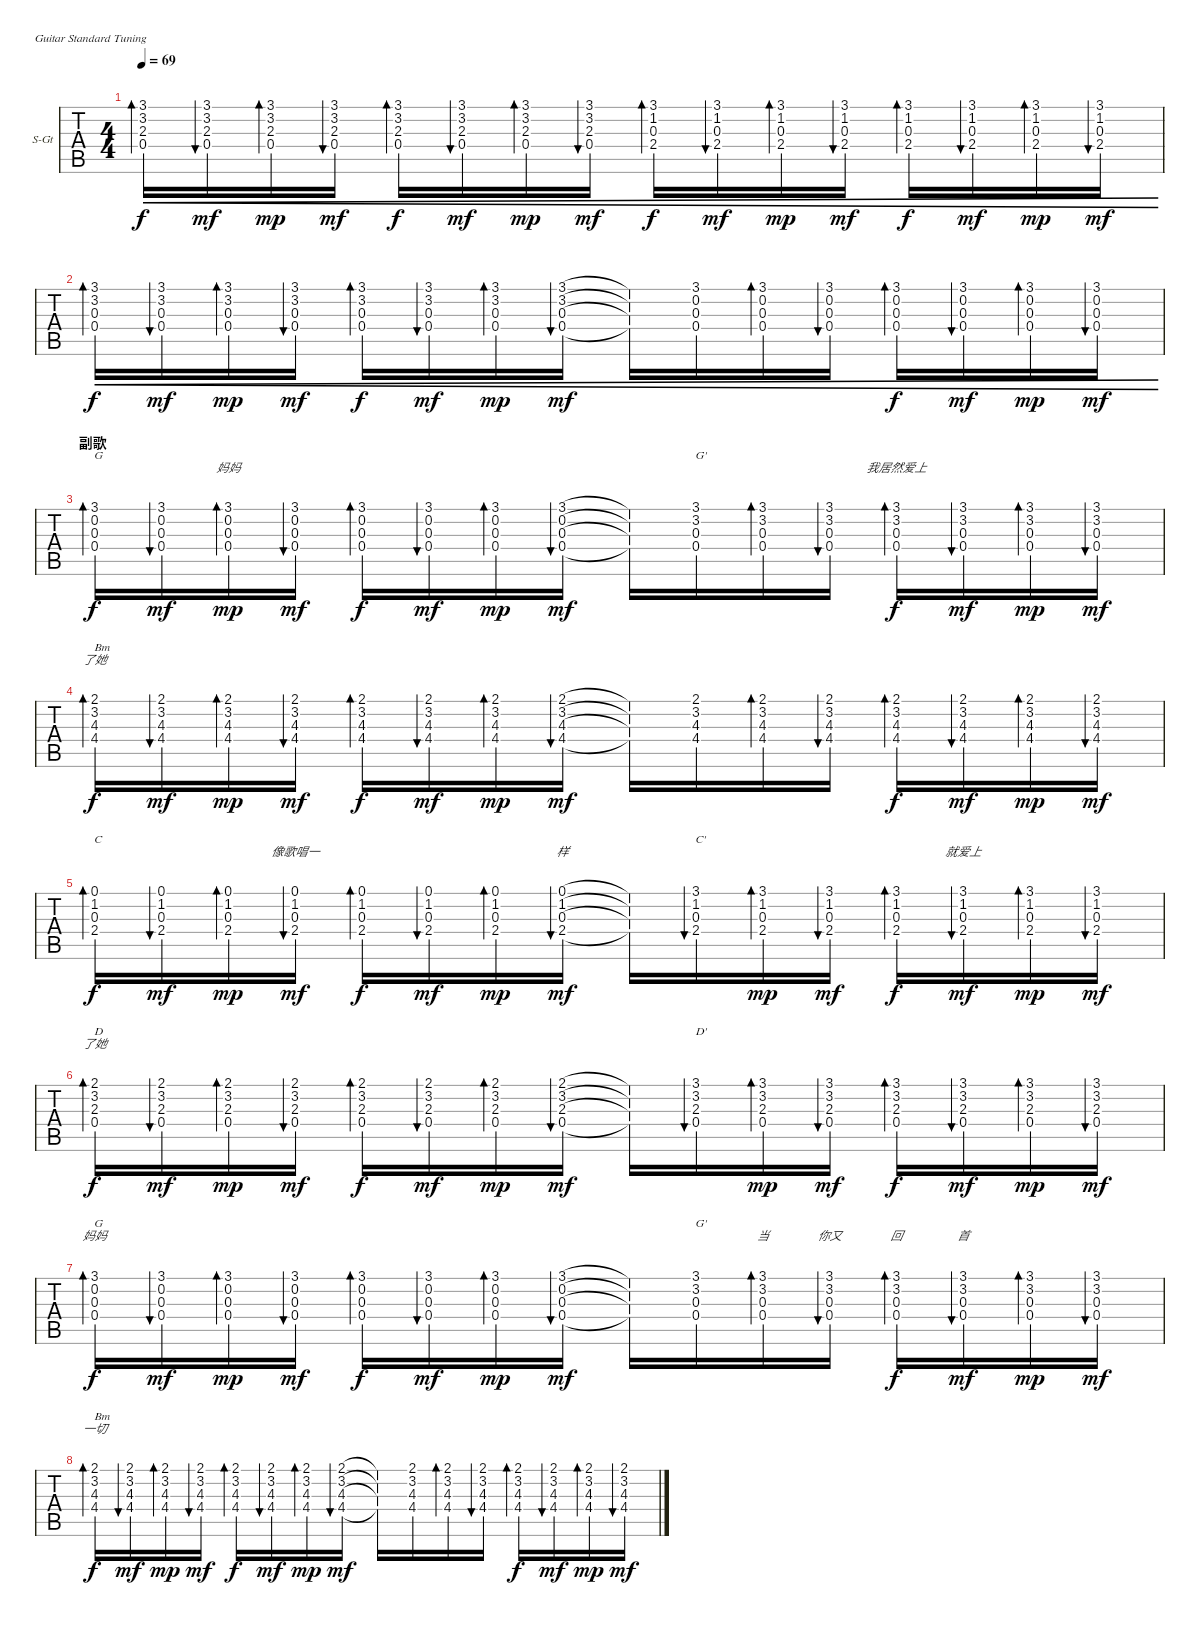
\defaultSystemsLayout 4
\bracketExtendMode groupsimilarinstruments
\firstSystemTrackNameOrientation horizontal
\otherSystemsTrackNameOrientation horizontal
\track ("节奏吉他" "S-Gt") {instrument acousticguitarsteel}
\staff {tabs}
\tuning (E4 B3 G3 D3 A2 E2)
\ts (4 4)
\tempo 69
\clef g2
\ks c
(3.1 3.2 2.3 0.4).16{bd 39 lyrics (0 "") lyrics (1 "") lyrics (2 "") lyrics (3 "") lyrics (4 "") cre dy f} (3.1 3.2 2.3 0.4).16{bu 41 lyrics (0 "") lyrics (1 "") lyrics (2 "") lyrics (3 "") lyrics (4 "") cre dy mf} (3.1 3.2 2.3 0.4).16{bd 31 lyrics (0 "") lyrics (1 "") lyrics (2 "") lyrics (3 "") lyrics (4 "") cre dy mp} (3.1 3.2 2.3 0.4).16{bu 30 lyrics (0 "") lyrics (1 "") lyrics (2 "") lyrics (3 "") lyrics (4 "") cre dy mf} (3.1 3.2 2.3 0.4).16{bd 31 lyrics (0 "") lyrics (1 "") lyrics (2 "") lyrics (3 "") lyrics (4 "") cre dy f} (3.1 3.2 2.3 0.4).16{bu 30 lyrics (0 "") lyrics (1 "") lyrics (2 "") lyrics (3 "") lyrics (4 "") cre dy mf} (3.1 3.2 2.3 0.4).16{bd 31 lyrics (0 "") lyrics (1 "") lyrics (2 "") lyrics (3 "") lyrics (4 "") cre dy mp} (3.1 3.2 2.3 0.4).16{bu 30 lyrics (0 "") lyrics (1 "") lyrics (2 "") lyrics (3 "") lyrics (4 "") cre dy mf} (3.1 1.2 0.3 2.4).16{bd 39 lyrics (0 "") lyrics (1 "") lyrics (2 "") lyrics (3 "") lyrics (4 "") cre dy f} (3.1 1.2 0.3 2.4).16{bu 41 lyrics (0 "") lyrics (1 "") lyrics (2 "") lyrics (3 "") lyrics (4 "") cre dy mf} (3.1 1.2 0.3 2.4).16{bd 31 lyrics (0 "") lyrics (1 "") lyrics (2 "") lyrics (3 "") lyrics (4 "") cre dy mp} (3.1 1.2 0.3 2.4).16{bu 30 lyrics (0 "") lyrics (1 "") lyrics (2 "") lyrics (3 "") lyrics (4 "") cre dy mf} (3.1 1.2 0.3 2.4).16{bd 31 lyrics (0 "") lyrics (1 "") lyrics (2 "") lyrics (3 "") lyrics (4 "") cre dy f} (3.1 1.2 0.3 2.4).16{bu 30 lyrics (0 "") lyrics (1 "") lyrics (2 "") lyrics (3 "") lyrics (4 "") cre dy mf} (3.1 1.2 0.3 2.4).16{bd 31 lyrics (0 "") lyrics (1 "") lyrics (2 "") lyrics (3 "") lyrics (4 "") cre dy mp} (3.1 1.2 0.3 2.4).16{bu 30 lyrics (0 "") lyrics (1 "") lyrics (2 "") lyrics (3 "") lyrics (4 "") cre dy mf} |
(3.1 3.2 0.3 0.4).16{bd 39 lyrics (0 "") lyrics (1 "") lyrics (2 "") lyrics (3 "") lyrics (4 "") cre dy f} (3.1 3.2 0.3 0.4).16{bu 41 lyrics (0 "") lyrics (1 "") lyrics (2 "") lyrics (3 "") lyrics (4 "") cre dy mf} (3.1 3.2 0.3 0.4).16{bd 31 lyrics (0 "") lyrics (1 "") lyrics (2 "") lyrics (3 "") lyrics (4 "") cre dy mp} (3.1 3.2 0.3 0.4).16{bu 30 lyrics (0 "") lyrics (1 "") lyrics (2 "") lyrics (3 "") lyrics (4 "") cre dy mf} (3.1 3.2 0.3 0.4).16{bd 31 lyrics (0 "") lyrics (1 "") lyrics (2 "") lyrics (3 "") lyrics (4 "") cre dy f} (3.1 3.2 0.3 0.4).16{bu 30 lyrics (0 "") lyrics (1 "") lyrics (2 "") lyrics (3 "") lyrics (4 "") cre dy mf} (3.1 3.2 0.3 0.4).16{bd 31 lyrics (0 "") lyrics (1 "") lyrics (2 "") lyrics (3 "") lyrics (4 "") cre dy mp} (3.1 3.2 0.3 0.4).16{bu 30 lyrics (0 "") lyrics (1 "") lyrics (2 "") lyrics (3 "") lyrics (4 "") cre dy mf} (3.1{t} 3.2{t} 0.3{t} 0.4{t}).16{lyrics (0 "") lyrics (1 "") lyrics (2 "") lyrics (3 "") lyrics (4 "") cre} (3.1 0.2 0.3 0.4).16{lyrics (0 "") lyrics (1 "") lyrics (2 "") lyrics (3 "") lyrics (4 "") cre} (3.1 0.2 0.3 0.4).16{bd 31 lyrics (0 "") lyrics (1 "") lyrics (2 "") lyrics (3 "") lyrics (4 "") cre} (3.1 0.2 0.3 0.4).16{bu 30 lyrics (0 "") lyrics (1 "") lyrics (2 "") lyrics (3 "") lyrics (4 "") cre} (3.1 0.2 0.3 0.4).16{bd 31 lyrics (0 "") lyrics (1 "") lyrics (2 "") lyrics (3 "") lyrics (4 "") cre dy f} (3.1 0.2 0.3 0.4).16{bu 30 lyrics (0 "") lyrics (1 "") lyrics (2 "") lyrics (3 "") lyrics (4 "") cre dy mf} (3.1 0.2 0.3 0.4).16{bd 31 lyrics (0 "") lyrics (1 "") lyrics (2 "") lyrics (3 "") lyrics (4 "") cre dy mp} (3.1 0.2 0.3 0.4).16{bu 30 lyrics (0 "") lyrics (1 "") lyrics (2 "") lyrics (3 "") lyrics (4 "") cre dy mf} |
\section ("" "副歌")
(3.1 0.2 0.3 0.4).16{bd 39 txt "G" lyrics (0 "") lyrics (1 "") lyrics (2 "") lyrics (3 "") lyrics (4 "") dy f} (3.1 0.2 0.3 0.4).16{bu 41 lyrics (0 "") lyrics (1 "") lyrics (2 "") lyrics (3 "") lyrics (4 "") dy mf} (3.1 0.2 0.3 0.4).16{bd 31 lyrics (0 "妈妈") lyrics (1 "") lyrics (2 "") lyrics (3 "") lyrics (4 "") dy mp} (3.1 0.2 0.3 0.4).16{bu 30 lyrics (0 "") lyrics (1 "") lyrics (2 "") lyrics (3 "") lyrics (4 "") dy mf} (3.1 0.2 0.3 0.4).16{bd 31 lyrics (0 "") lyrics (1 "") lyrics (2 "") lyrics (3 "") lyrics (4 "") dy f} (3.1 0.2 0.3 0.4).16{bu 30 lyrics (0 "") lyrics (1 "") lyrics (2 "") lyrics (3 "") lyrics (4 "") dy mf} (3.1 0.2 0.3 0.4).16{bd 31 lyrics (0 "") lyrics (1 "") lyrics (2 "") lyrics (3 "") lyrics (4 "") dy mp} (3.1 0.2 0.3 0.4).16{bu 30 lyrics (0 "") lyrics (1 "") lyrics (2 "") lyrics (3 "") lyrics (4 "") dy mf} (3.1{t} 0.2{t} 0.3{t} 0.4{t}).16{lyrics (0 "") lyrics (1 "") lyrics (2 "") lyrics (3 "") lyrics (4 "")} (3.1 3.2 0.3 0.4).16{txt "G'" lyrics (0 "") lyrics (1 "") lyrics (2 "") lyrics (3 "") lyrics (4 "")} (3.1 3.2 0.3 0.4).16{bd 31 lyrics (0 "") lyrics (1 "") lyrics (2 "") lyrics (3 "") lyrics (4 "")} (3.1 3.2 0.3 0.4).16{bu 30 lyrics (0 "") lyrics (1 "") lyrics (2 "") lyrics (3 "") lyrics (4 "")} (3.1 3.2 0.3 0.4).16{bd 31 lyrics (0 "我居然爱上") lyrics (1 "") lyrics (2 "") lyrics (3 "") lyrics (4 "") dy f} (3.1 3.2 0.3 0.4).16{bu 30 lyrics (0 "") lyrics (1 "") lyrics (2 "") lyrics (3 "") lyrics (4 "") dy mf} (3.1 3.2 0.3 0.4).16{bd 31 lyrics (0 "") lyrics (1 "") lyrics (2 "") lyrics (3 "") lyrics (4 "") dy mp} (3.1 3.2 0.3 0.4).16{bu 30 lyrics (0 "") lyrics (1 "") lyrics (2 "") lyrics (3 "") lyrics (4 "") dy mf} |
(2.1 3.2 4.3 4.4).16{bd 39 txt "Bm" lyrics (0 "了她") lyrics (1 "") lyrics (2 "") lyrics (3 "") lyrics (4 "") dy f} (2.1 3.2 4.3 4.4).16{bu 41 lyrics (0 "") lyrics (1 "") lyrics (2 "") lyrics (3 "") lyrics (4 "") dy mf} (2.1 3.2 4.3 4.4).16{bd 31 lyrics (0 "") lyrics (1 "") lyrics (2 "") lyrics (3 "") lyrics (4 "") dy mp} (2.1 3.2 4.3 4.4).16{bu 30 lyrics (0 "") lyrics (1 "") lyrics (2 "") lyrics (3 "") lyrics (4 "") dy mf} (2.1 3.2 4.3 4.4).16{bd 31 lyrics (0 "") lyrics (1 "") lyrics (2 "") lyrics (3 "") lyrics (4 "") dy f} (2.1 3.2 4.3 4.4).16{bu 30 lyrics (0 "") lyrics (1 "") lyrics (2 "") lyrics (3 "") lyrics (4 "") dy mf} (2.1 3.2 4.3 4.4).16{bd 31 lyrics (0 "") lyrics (1 "") lyrics (2 "") lyrics (3 "") lyrics (4 "") dy mp} (2.1 3.2 4.3 4.4).16{bu 30 lyrics (0 "") lyrics (1 "") lyrics (2 "") lyrics (3 "") lyrics (4 "") dy mf} (2.1{t} 3.2{t} 4.3{t} 4.4{t}).16{lyrics (0 "") lyrics (1 "") lyrics (2 "") lyrics (3 "") lyrics (4 "")} (2.1 3.2 4.3 4.4).16{lyrics (0 "") lyrics (1 "") lyrics (2 "") lyrics (3 "") lyrics (4 "")} (2.1 3.2 4.3 4.4).16{bd 31 lyrics (0 "") lyrics (1 "") lyrics (2 "") lyrics (3 "") lyrics (4 "")} (2.1 3.2 4.3 4.4).16{bu 30 lyrics (0 "") lyrics (1 "") lyrics (2 "") lyrics (3 "") lyrics (4 "")} (2.1 3.2 4.3 4.4).16{bd 31 lyrics (0 "") lyrics (1 "") lyrics (2 "") lyrics (3 "") lyrics (4 "") dy f} (2.1 3.2 4.3 4.4).16{bu 30 lyrics (0 "") lyrics (1 "") lyrics (2 "") lyrics (3 "") lyrics (4 "") dy mf} (2.1 3.2 4.3 4.4).16{bd 31 lyrics (0 "") lyrics (1 "") lyrics (2 "") lyrics (3 "") lyrics (4 "") dy mp} (2.1 3.2 4.3 4.4).16{bu 30 lyrics (0 "") lyrics (1 "") lyrics (2 "") lyrics (3 "") lyrics (4 "") dy mf} |
(0.1 1.2 0.3 2.4).16{bd 39 txt "C" lyrics (0 "") lyrics (1 "") lyrics (2 "") lyrics (3 "") lyrics (4 "") dy f} (0.1 1.2 0.3 2.4).16{bu 41 lyrics (0 "") lyrics (1 "") lyrics (2 "") lyrics (3 "") lyrics (4 "") dy mf} (0.1 1.2 0.3 2.4).16{bd 31 lyrics (0 "") lyrics (1 "") lyrics (2 "") lyrics (3 "") lyrics (4 "") dy mp} (0.1 1.2 0.3 2.4).16{bu 30 lyrics (0 "像歌唱一") lyrics (1 "") lyrics (2 "") lyrics (3 "") lyrics (4 "") dy mf} (0.1 1.2 0.3 2.4).16{bd 31 lyrics (0 "") lyrics (1 "") lyrics (2 "") lyrics (3 "") lyrics (4 "") dy f} (0.1 1.2 0.3 2.4).16{bu 30 lyrics (0 "") lyrics (1 "") lyrics (2 "") lyrics (3 "") lyrics (4 "") dy mf} (0.1 1.2 0.3 2.4).16{bd 31 lyrics (0 "") lyrics (1 "") lyrics (2 "") lyrics (3 "") lyrics (4 "") dy mp} (0.1 1.2 0.3 2.4).16{bu 30 lyrics (0 "样") lyrics (1 "") lyrics (2 "") lyrics (3 "") lyrics (4 "") dy mf} (0.1{t} 1.2{t} 0.3{t} 2.4{t}).16{lyrics (0 "") lyrics (1 "") lyrics (2 "") lyrics (3 "") lyrics (4 "")} (3.1 1.2 0.3 2.4).16{bu 41 txt "C'" lyrics (0 "") lyrics (1 "") lyrics (2 "") lyrics (3 "") lyrics (4 "")} (3.1 1.2 0.3 2.4).16{bd 31 lyrics (0 "") lyrics (1 "") lyrics (2 "") lyrics (3 "") lyrics (4 "") dy mp} (3.1 1.2 0.3 2.4).16{bu 30 lyrics (0 "") lyrics (1 "") lyrics (2 "") lyrics (3 "") lyrics (4 "") dy mf} (3.1 1.2 0.3 2.4).16{bd 31 lyrics (0 "") lyrics (1 "") lyrics (2 "") lyrics (3 "") lyrics (4 "") dy f} (3.1 1.2 0.3 2.4).16{bu 30 lyrics (0 "就爱上") lyrics (1 "") lyrics (2 "") lyrics (3 "") lyrics (4 "") dy mf} (3.1 1.2 0.3 2.4).16{bd 31 lyrics (0 "") lyrics (1 "") lyrics (2 "") lyrics (3 "") lyrics (4 "") dy mp} (3.1 1.2 0.3 2.4).16{bu 30 lyrics (0 "") lyrics (1 "") lyrics (2 "") lyrics (3 "") lyrics (4 "") dy mf} |
(2.1 3.2 2.3 0.4).16{bd 39 txt "D" lyrics (0 "了她") lyrics (1 "") lyrics (2 "") lyrics (3 "") lyrics (4 "") dy f} (2.1 3.2 2.3 0.4).16{bu 41 lyrics (0 "") lyrics (1 "") lyrics (2 "") lyrics (3 "") lyrics (4 "") dy mf} (2.1 3.2 2.3 0.4).16{bd 31 lyrics (0 "") lyrics (1 "") lyrics (2 "") lyrics (3 "") lyrics (4 "") dy mp} (2.1 3.2 2.3 0.4).16{bu 30 lyrics (0 "") lyrics (1 "") lyrics (2 "") lyrics (3 "") lyrics (4 "") dy mf} (2.1 3.2 2.3 0.4).16{bd 31 lyrics (0 "") lyrics (1 "") lyrics (2 "") lyrics (3 "") lyrics (4 "") dy f} (2.1 3.2 2.3 0.4).16{bu 30 lyrics (0 "") lyrics (1 "") lyrics (2 "") lyrics (3 "") lyrics (4 "") dy mf} (2.1 3.2 2.3 0.4).16{bd 31 lyrics (0 "") lyrics (1 "") lyrics (2 "") lyrics (3 "") lyrics (4 "") dy mp} (2.1 3.2 2.3 0.4).16{bu 30 lyrics (0 "") lyrics (1 "") lyrics (2 "") lyrics (3 "") lyrics (4 "") dy mf} (2.1{t} 3.2{t} 2.3{t} 0.4{t}).16{lyrics (0 "") lyrics (1 "") lyrics (2 "") lyrics (3 "") lyrics (4 "")} (3.1 3.2 2.3 0.4).16{bu 41 txt "D'" lyrics (0 "") lyrics (1 "") lyrics (2 "") lyrics (3 "") lyrics (4 "")} (3.1 3.2 2.3 0.4).16{bd 31 lyrics (0 "") lyrics (1 "") lyrics (2 "") lyrics (3 "") lyrics (4 "") dy mp} (3.1 3.2 2.3 0.4).16{bu 30 lyrics (0 "") lyrics (1 "") lyrics (2 "") lyrics (3 "") lyrics (4 "") dy mf} (3.1 3.2 2.3 0.4).16{bd 31 lyrics (0 "") lyrics (1 "") lyrics (2 "") lyrics (3 "") lyrics (4 "") dy f} (3.1 3.2 2.3 0.4).16{bu 30 lyrics (0 "") lyrics (1 "") lyrics (2 "") lyrics (3 "") lyrics (4 "") dy mf} (3.1 3.2 2.3 0.4).16{bd 31 lyrics (0 "") lyrics (1 "") lyrics (2 "") lyrics (3 "") lyrics (4 "") dy mp} (3.1 3.2 2.3 0.4).16{bu 30 lyrics (0 "") lyrics (1 "") lyrics (2 "") lyrics (3 "") lyrics (4 "") dy mf} |
(3.1 0.2 0.3 0.4).16{bd 39 txt "G" lyrics (0 "妈妈") lyrics (1 "") lyrics (2 "") lyrics (3 "") lyrics (4 "") dy f} (3.1 0.2 0.3 0.4).16{bu 41 lyrics (0 "") lyrics (1 "") lyrics (2 "") lyrics (3 "") lyrics (4 "") dy mf} (3.1 0.2 0.3 0.4).16{bd 31 lyrics (0 "") lyrics (1 "") lyrics (2 "") lyrics (3 "") lyrics (4 "") dy mp} (3.1 0.2 0.3 0.4).16{bu 30 lyrics (0 "") lyrics (1 "") lyrics (2 "") lyrics (3 "") lyrics (4 "") dy mf} (3.1 0.2 0.3 0.4).16{bd 31 lyrics (0 "") lyrics (1 "") lyrics (2 "") lyrics (3 "") lyrics (4 "") dy f} (3.1 0.2 0.3 0.4).16{bu 30 lyrics (0 "") lyrics (1 "") lyrics (2 "") lyrics (3 "") lyrics (4 "") dy mf} (3.1 0.2 0.3 0.4).16{bd 31 lyrics (0 "") lyrics (1 "") lyrics (2 "") lyrics (3 "") lyrics (4 "") dy mp} (3.1 0.2 0.3 0.4).16{bu 30 lyrics (0 "") lyrics (1 "") lyrics (2 "") lyrics (3 "") lyrics (4 "") dy mf} (3.1{t} 0.2{t} 0.3{t} 0.4{t}).16{lyrics (0 "") lyrics (1 "") lyrics (2 "") lyrics (3 "") lyrics (4 "")} (3.1 3.2 0.3 0.4).16{txt "G'" lyrics (0 "") lyrics (1 "") lyrics (2 "") lyrics (3 "") lyrics (4 "")} (3.1 3.2 0.3 0.4).16{bd 31 lyrics (0 "当") lyrics (1 "") lyrics (2 "") lyrics (3 "") lyrics (4 "")} (3.1 3.2 0.3 0.4).16{bu 30 lyrics (0 "你又") lyrics (1 "") lyrics (2 "") lyrics (3 "") lyrics (4 "")} (3.1 3.2 0.3 0.4).16{bd 31 lyrics (0 "回") lyrics (1 "") lyrics (2 "") lyrics (3 "") lyrics (4 "") dy f} (3.1 3.2 0.3 0.4).16{bu 30 lyrics (0 "首") lyrics (1 "") lyrics (2 "") lyrics (3 "") lyrics (4 "") dy mf} (3.1 3.2 0.3 0.4).16{bd 31 lyrics (0 "") lyrics (1 "") lyrics (2 "") lyrics (3 "") lyrics (4 "") dy mp} (3.1 3.2 0.3 0.4).16{bu 30 lyrics (0 "") lyrics (1 "") lyrics (2 "") lyrics (3 "") lyrics (4 "") dy mf} |
(2.1 3.2 4.3 4.4).16{bd 39 txt "Bm" lyrics (0 "一切") lyrics (1 "") lyrics (2 "") lyrics (3 "") lyrics (4 "") dy f} (2.1 3.2 4.3 4.4).16{bu 41 lyrics (0 "") lyrics (1 "") lyrics (2 "") lyrics (3 "") lyrics (4 "") dy mf} (2.1 3.2 4.3 4.4).16{bd 31 lyrics (0 "") lyrics (1 "") lyrics (2 "") lyrics (3 "") lyrics (4 "") dy mp} (2.1 3.2 4.3 4.4).16{bu 30 lyrics (0 "") lyrics (1 "") lyrics (2 "") lyrics (3 "") lyrics (4 "") dy mf} (2.1 3.2 4.3 4.4).16{bd 31 lyrics (0 "") lyrics (1 "") lyrics (2 "") lyrics (3 "") lyrics (4 "") dy f} (2.1 3.2 4.3 4.4).16{bu 30 lyrics (0 "") lyrics (1 "") lyrics (2 "") lyrics (3 "") lyrics (4 "") dy mf} (2.1 3.2 4.3 4.4).16{bd 31 lyrics (0 "") lyrics (1 "") lyrics (2 "") lyrics (3 "") lyrics (4 "") dy mp} (2.1 3.2 4.3 4.4).16{bu 30 lyrics (0 "") lyrics (1 "") lyrics (2 "") lyrics (3 "") lyrics (4 "") dy mf} (2.1{t} 3.2{t} 4.3{t} 4.4{t}).16{lyrics (0 "") lyrics (1 "") lyrics (2 "") lyrics (3 "") lyrics (4 "")} (2.1 3.2 4.3 4.4).16{lyrics (0 "") lyrics (1 "") lyrics (2 "") lyrics (3 "") lyrics (4 "")} (2.1 3.2 4.3 4.4).16{bd 31 lyrics (0 "") lyrics (1 "") lyrics (2 "") lyrics (3 "") lyrics (4 "")} (2.1 3.2 4.3 4.4).16{bu 30 lyrics (0 "") lyrics (1 "") lyrics (2 "") lyrics (3 "") lyrics (4 "")} (2.1 3.2 4.3 4.4).16{bd 31 lyrics (0 "") lyrics (1 "") lyrics (2 "") lyrics (3 "") lyrics (4 "") dy f} (2.1 3.2 4.3 4.4).16{bu 30 lyrics (0 "") lyrics (1 "") lyrics (2 "") lyrics (3 "") lyrics (4 "") dy mf} (2.1 3.2 4.3 4.4).16{bd 31 lyrics (0 "") lyrics (1 "") lyrics (2 "") lyrics (3 "") lyrics (4 "") dy mp} (2.1 3.2 4.3 4.4).16{bu 30 lyrics (0 "") lyrics (1 "") lyrics (2 "") lyrics (3 "") lyrics (4 "") dy mf}
